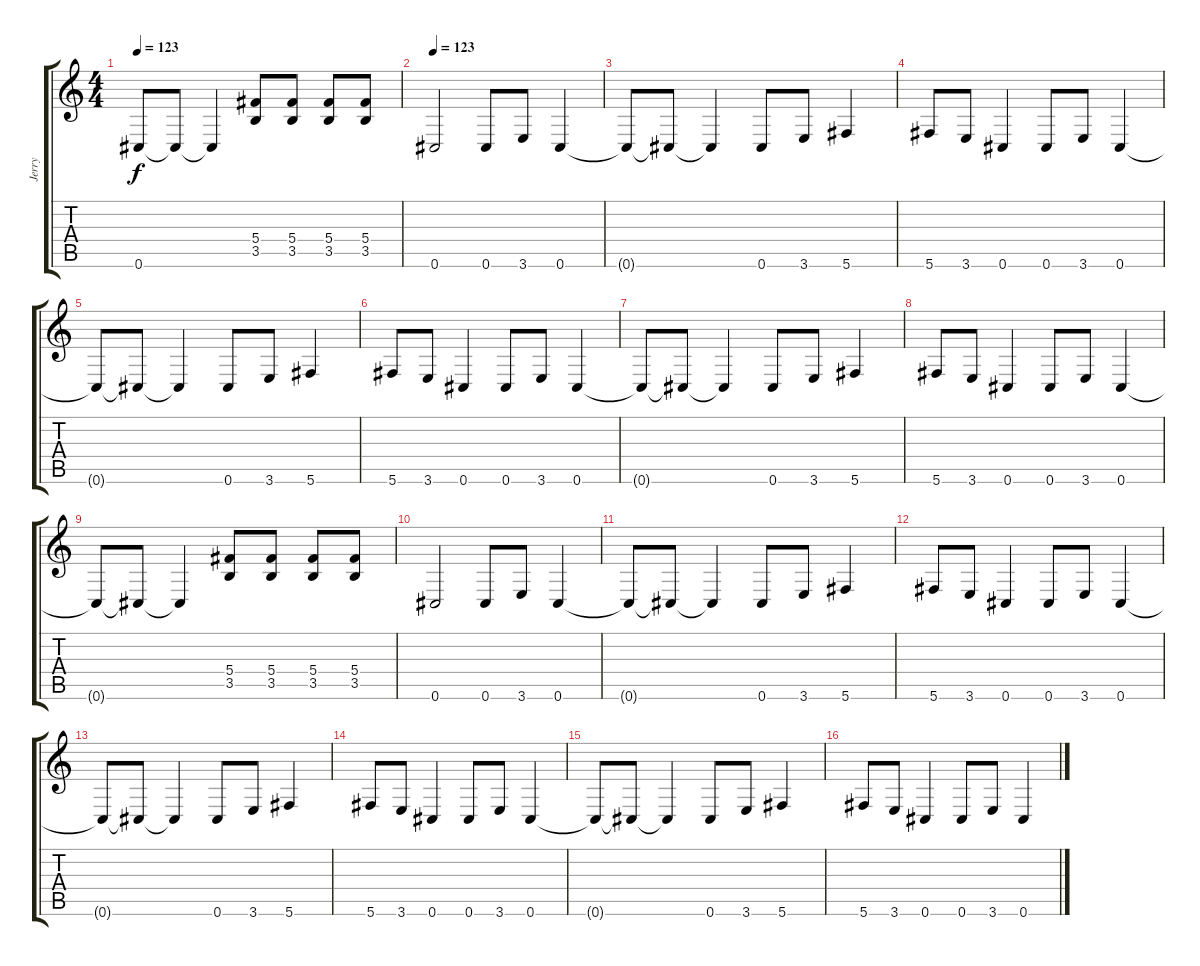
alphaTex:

\track ("Jerry" "Jerry") {instrument distortionguitar}
\staff {score tabs}
\tuning (Eb4 Bb3 Gb3 Db3 Ab2 Db2) {hide}
\ts (4 4)
\tempo 123
\clef g2
\ks c
0.6{t}.8{dy f} 0.6{t}.8 0.6{t}.4 (5.4 3.5).8 (5.4 3.5).8 (5.4 3.5).8 (5.4 3.5).8 |
\tempo 123
0.6.2 0.6.8 3.6.8 0.6.4 |
0.6{t}.8 0.6{t}.8 0.6{t}.4 0.6.8 3.6.8 5.6.4 |
5.6.8 3.6.8 0.6.4 0.6.8 3.6.8 0.6.4 |
0.6{t}.8 0.6{t}.8 0.6{t}.4 0.6.8 3.6.8 5.6.4 |
5.6.8 3.6.8 0.6.4 0.6.8 3.6.8 0.6.4 |
0.6{t}.8 0.6{t}.8 0.6{t}.4 0.6.8 3.6.8 5.6.4 |
5.6.8 3.6.8 0.6.4 0.6.8 3.6.8 0.6.4 |
0.6{t}.8 0.6{t}.8 0.6{t}.4 (5.4 3.5).8 (5.4 3.5).8 (5.4 3.5).8 (5.4 3.5).8 |
0.6.2 0.6.8 3.6.8 0.6.4 |
0.6{t}.8 0.6{t}.8 0.6{t}.4 0.6.8 3.6.8 5.6.4 |
5.6.8 3.6.8 0.6.4 0.6.8 3.6.8 0.6.4 |
0.6{t}.8 0.6{t}.8 0.6{t}.4 0.6.8 3.6.8 5.6.4 |
5.6.8 3.6.8 0.6.4 0.6.8 3.6.8 0.6.4 |
0.6{t}.8 0.6{t}.8 0.6{t}.4 0.6.8 3.6.8 5.6.4 |
5.6.8 3.6.8 0.6.4 0.6.8 3.6.8 0.6.4
